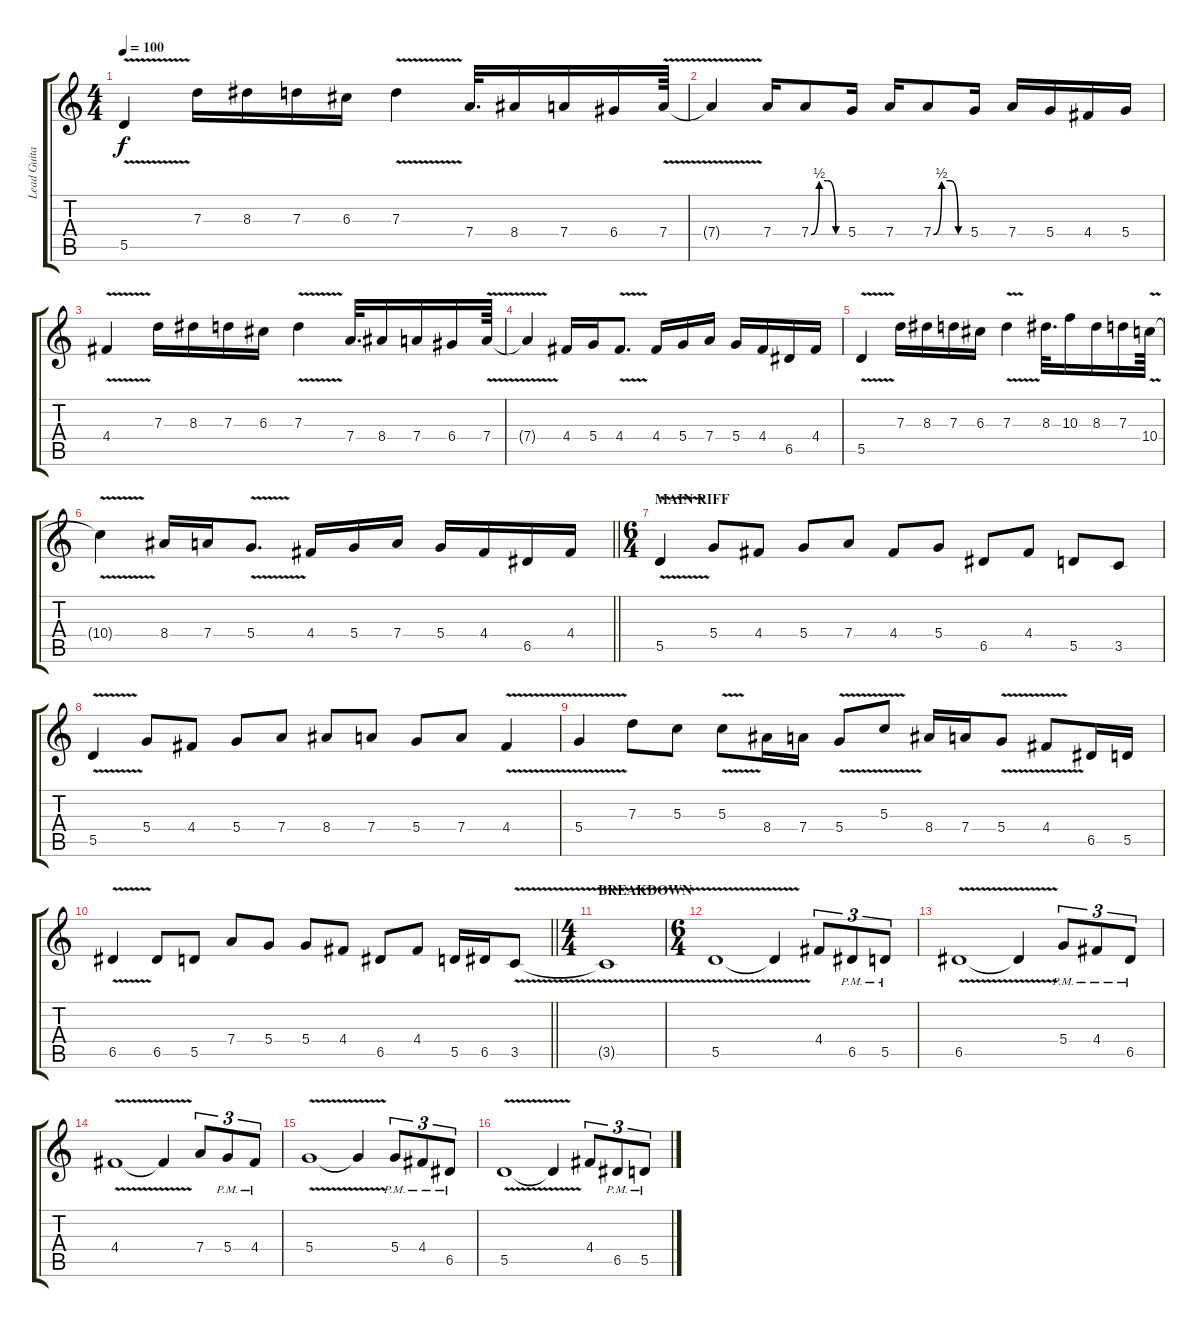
\track ("Lead Guitar" "Lead Guita") {instrument distortionguitar}
\staff {score tabs}
\tuning (E4 B3 G3 D3 A2 D2) {hide}
\ts (4 4)
\tempo 100
\clef g2
\ks c
5.5{v}.4{dy f} 7.3.16 8.3.16 7.3.16 6.3.16 7.3{v}.4 7.4.32{d} 8.4.16 7.4.16 6.4.16 7.4{v}.64 |
7.4{t}.4 7.4.16 7.4{be (custom 0 0 15 2 30 2 45 0 60 0)}.8 5.4.16 7.4.16 7.4{be (custom 0 0 15 2 30 2 45 0 60 0)}.8 5.4.16 7.4.16 5.4.16 4.4.16 5.4.16 |
4.4{v}.4 7.3.16 8.3.16 7.3.16 6.3.16 7.3{v}.4 7.4.32{d} 8.4.16 7.4.16 6.4.16 7.4{v}.64 |
7.4{t}.4 4.4.16 5.4.16 4.4{v}.8{d} 4.4.16 5.4.16 7.4.16 5.4.16 4.4.16 6.5.16 4.4.16 |
5.5{v}.4 7.3.16 8.3.16 7.3.16 6.3.16 7.3{v}.4 8.3.32{d} 10.3.16 8.3.16 7.3.16 10.4{v}.64 |
\barLineRight lightlight
10.4{t}.4 8.4.16 7.4.16 5.4{v}.8{d} 4.4.16 5.4.16 7.4.16 5.4.16 4.4.16 6.5.16 4.4.16 |
\ts (6 4)
\section ("" "MAIN RIFF")
5.5{v}.4 5.4.8 4.4.8 5.4.8 7.4.8 4.4.8 5.4.8 6.5.8 4.4.8 5.5.8 3.5.8 |
5.5{v}.4 5.4.8 4.4.8 5.4.8 7.4.8 8.4.8 7.4.8 5.4.8 7.4.8 4.4{v}.4 |
5.4{v}.4 7.3.8 5.3.8 5.3{v}.8 8.4.16 7.4.16 5.4{v}.8 5.3{v}.8 8.4.16 7.4.16 5.4{v}.8 4.4{v}.8 6.5.16 5.5.16 |
\barLineRight lightlight
6.5{v}.4 6.5.8 5.5.8 7.4.8 5.4.8 5.4.8 4.4.8 6.5.8 4.4.8 5.5.16 6.5.16 3.5{v}.8 |
\ts (4 4)
\section ("" "BREAKDOWN")
3.5{t}.1 |
\ts (6 4)
5.5{v}.1 5.5{t}.4 4.4.8{tu (3 2)} 6.5{pm}.8{tu (3 2)} 5.5{pm}.8{tu (3 2)} |
6.5{v}.1 6.5{t}.4 5.4{pm}.8{tu (3 2)} 4.4{pm}.8{tu (3 2)} 6.5{pm}.8{tu (3 2)} |
4.4{v}.1 4.4{t}.4 7.4.8{tu (3 2)} 5.4{pm}.8{tu (3 2)} 4.4{pm}.8{tu (3 2)} |
5.4{v}.1 5.4{t}.4 5.4{pm}.8{tu (3 2)} 4.4{pm}.8{tu (3 2)} 6.5{pm}.8{tu (3 2)} |
5.5{v}.1 5.5{t}.4 4.4.8{tu (3 2)} 6.5{pm}.8{tu (3 2)} 5.5{pm}.8{tu (3 2)}
